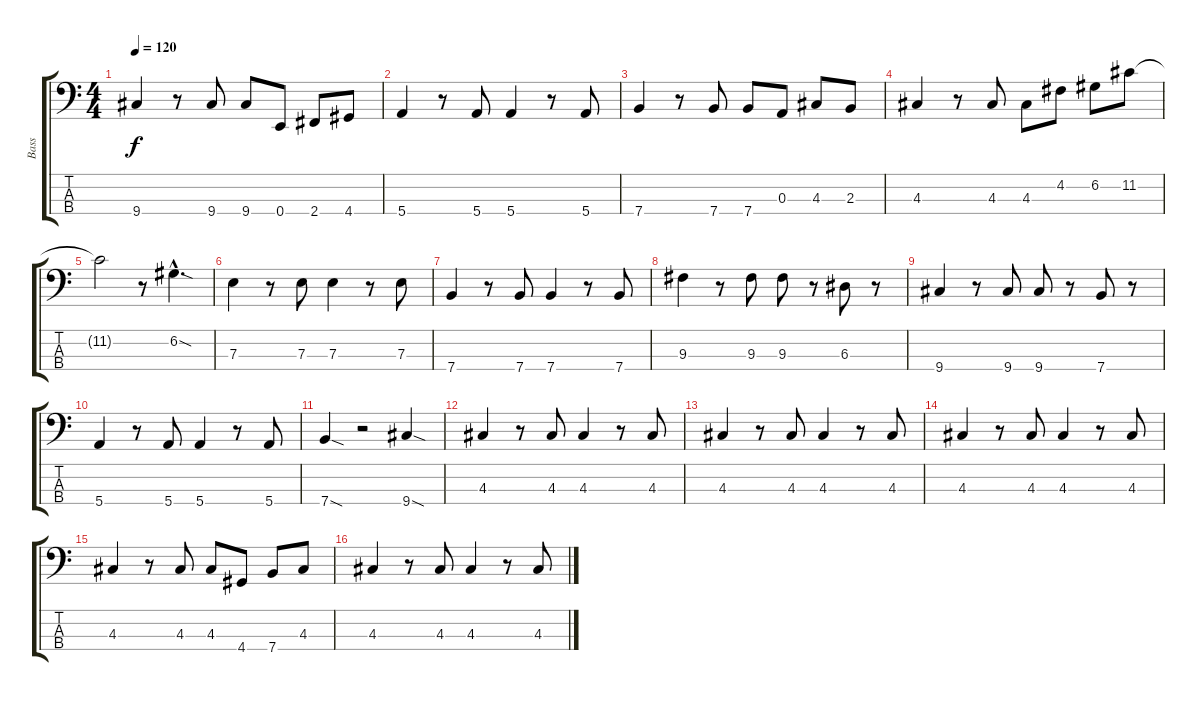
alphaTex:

\track ("Bass" "Bass") {instrument electricbassfinger}
\staff {score tabs}
\tuning (G2 D2 A1 E1) {hide}
\ts (4 4)
\tempo 120
\clef f4
\ks c
9.4.4{dy f} r.8 9.4.8 9.4.8 0.4.8 2.4.8 4.4.8 |
5.4.4 r.8 5.4.8 5.4.4 r.8 5.4.8 |
7.4.4 r.8 7.4.8 7.4.8 0.3.8 4.3.8 2.3.8 |
4.3.4 r.8 4.3.8 4.3.8 4.2.8 6.2.8 11.2.8 |
11.2{t}.2 r.8 6.2{sod hac}.4{d} |
7.3.4 r.8 7.3.8 7.3.4 r.8 7.3.8 |
7.4.4 r.8 7.4.8 7.4.4 r.8 7.4.8 |
9.3.4 r.8 9.3.8 9.3.8 r.8 6.3.8 r.8 |
9.4.4 r.8 9.4.8 9.4.8 r.8 7.4.8 r.8 |
5.4.4 r.8 5.4.8 5.4.4 r.8 5.4.8 |
7.4{sod}.4 r.2 9.4{sod}.4 |
4.3.4 r.8 4.3.8 4.3.4 r.8 4.3.8 |
4.3.4 r.8 4.3.8 4.3.4 r.8 4.3.8 |
4.3.4 r.8 4.3.8 4.3.4 r.8 4.3.8 |
4.3.4 r.8 4.3.8 4.3.8 4.4.8 7.4.8 4.3.8 |
4.3.4 r.8 4.3.8 4.3.4 r.8 4.3.8
